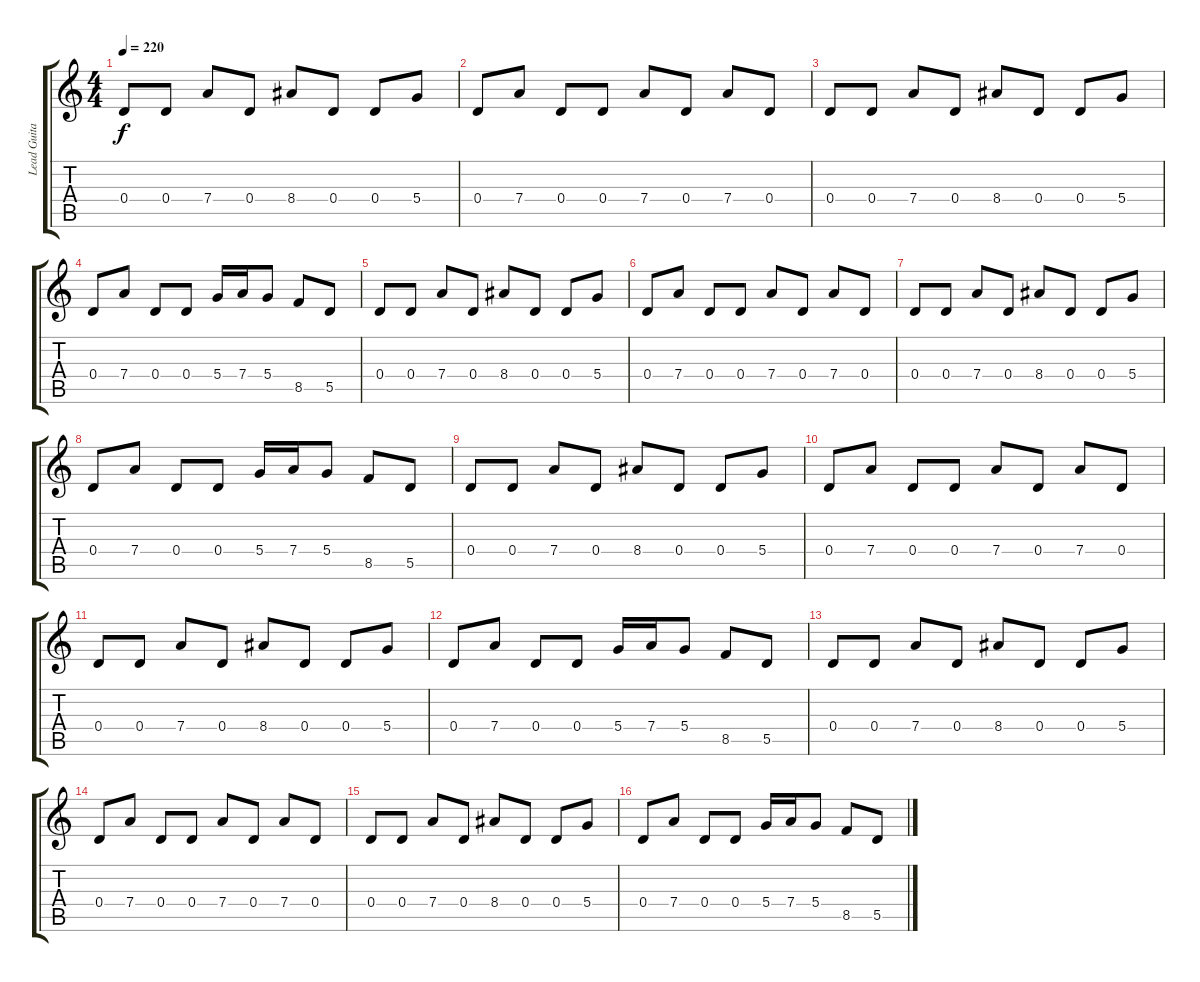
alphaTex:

\track ("Lead Guitar - Eric Lambert" "Lead Guita") {instrument distortionguitar}
\staff {score tabs}
\tuning (E4 B3 G3 D3 A2 D2) {hide}
\ts (4 4)
\tempo 220
\clef g2
\ks c
0.4.8{dy f} 0.4.8 7.4.8 0.4.8 8.4.8 0.4.8 0.4.8 5.4.8 |
0.4.8 7.4.8 0.4.8 0.4.8 7.4.8 0.4.8 7.4.8 0.4.8 |
0.4.8 0.4.8 7.4.8 0.4.8 8.4.8 0.4.8 0.4.8 5.4.8 |
0.4.8 7.4.8 0.4.8 0.4.8 5.4.16 7.4.16 5.4.8 8.5.8 5.5.8 |
0.4.8 0.4.8 7.4.8 0.4.8 8.4.8 0.4.8 0.4.8 5.4.8 |
0.4.8 7.4.8 0.4.8 0.4.8 7.4.8 0.4.8 7.4.8 0.4.8 |
0.4.8 0.4.8 7.4.8 0.4.8 8.4.8 0.4.8 0.4.8 5.4.8 |
0.4.8 7.4.8 0.4.8 0.4.8 5.4.16 7.4.16 5.4.8 8.5.8 5.5.8 |
0.4.8 0.4.8 7.4.8 0.4.8 8.4.8 0.4.8 0.4.8 5.4.8 |
0.4.8 7.4.8 0.4.8 0.4.8 7.4.8 0.4.8 7.4.8 0.4.8 |
0.4.8 0.4.8 7.4.8 0.4.8 8.4.8 0.4.8 0.4.8 5.4.8 |
0.4.8 7.4.8 0.4.8 0.4.8 5.4.16 7.4.16 5.4.8 8.5.8 5.5.8 |
0.4.8 0.4.8 7.4.8 0.4.8 8.4.8 0.4.8 0.4.8 5.4.8 |
0.4.8 7.4.8 0.4.8 0.4.8 7.4.8 0.4.8 7.4.8 0.4.8 |
0.4.8 0.4.8 7.4.8 0.4.8 8.4.8 0.4.8 0.4.8 5.4.8 |
0.4.8 7.4.8 0.4.8 0.4.8 5.4.16 7.4.16 5.4.8 8.5.8 5.5.8
